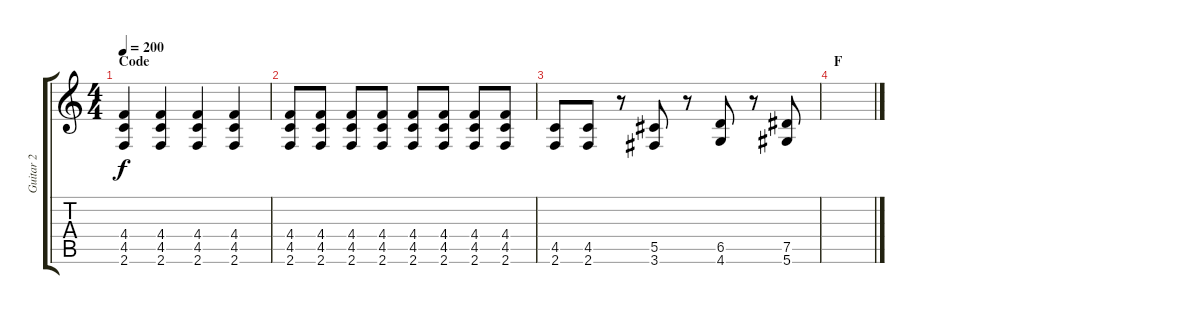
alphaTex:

\track ("Guitar 2" "Guitar 2") {instrument overdrivenguitar}
\staff {score tabs}
\tuning (Eb4 Bb3 Gb3 Db3 Ab2 Eb2) {hide}
\ts (4 4)
\section ("" "Code")
\tempo 200
\clef g2
\ks c
(4.4 4.5 2.6).4{dy f} (4.4 4.5 2.6).4 (4.4 4.5 2.6).4 (4.4 4.5 2.6).4 |
(4.4 4.5 2.6).8 (4.4 4.5 2.6).8 (4.4 4.5 2.6).8 (4.4 4.5 2.6).8 (4.4 4.5 2.6).8 (4.4 4.5 2.6).8 (4.4 4.5 2.6).8 (4.4 4.5 2.6).8 |
(4.5 2.6).8 (4.5 2.6).8 r.8 (5.5 3.6).8 r.8 (6.5 4.6).8 r.8 (7.5 5.6).8 |
\section ("" "F")
